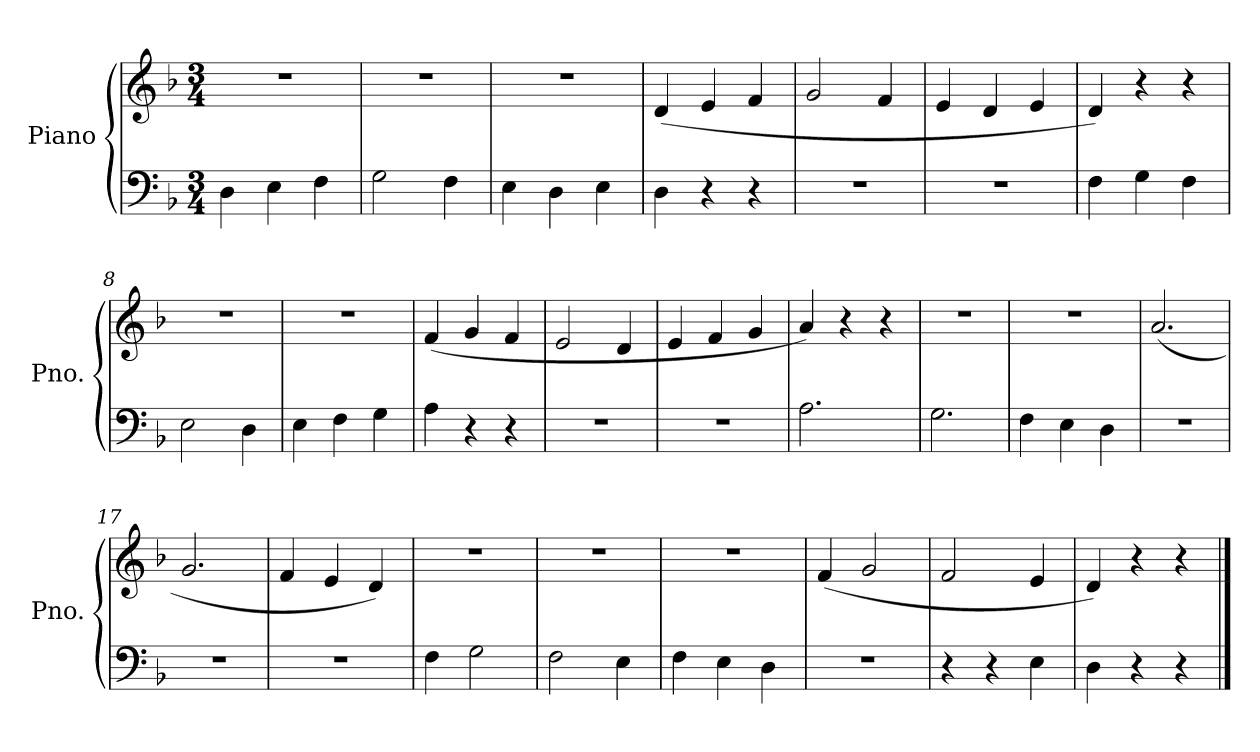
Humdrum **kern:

**kern	**kern
*part1	*part1
*staff2	*staff1
*I"Piano	*
*I'Pno.	*
*clefF4	*clefG2
*k[b-]	*k[b-]
*M3/4	*M3/4
*MM108	*MM108
=1	=1
4D\	2.r
4E\	.
4F\	.
=2	=2
2G\	2.r
4F\	.
=3	=3
4E\	2.r
4D\	.
4E\	.
=4	=4
4D\	(<4d/
4r	4e/
4r	4f/
=5	=5
2.r	2g/
.	4f/
=6	=6
2.r	4e/
.	4d/
.	4e/
=7	=7
4F\	4d/)
4G\	4r
4F\	4r
=8	=8
2E\	2.r
4D\	.
=9	=9
4E\	2.r
4F\	.
4G\	.
=10	=10
4A\	(>4f/
4r	4g/
4r	4f/
=11	=11
2.r	2e/
.	4d/
=12	=12
2.r	4e/
.	4f/
.	4g/
!!LO:LB:g=z
=13	=13
2.A\	4a/)
.	4r
.	4r
=14	=14
2.G\	2.r
=15	=15
4F\	2.r
4E\	.
4D\	.
=16	=16
2.r	(<2.a/
=17	=17
2.r	2.g/
=18	=18
2.r	4f/
.	4e/
.	4d/)
=19	=19
4F\	2.r
2G\	.
=20	=20
2F\	2.r
4E\	.
=21	=21
4F\	2.r
4E\	.
4D\	.
=22	=22
2.r	(<4f/
.	2g/
=23	=23
4r	2f/
4r	.
4E\	4e/
=24	=24
4D\	4d/)
4r	4r
4r	4r
==	==
*-	*-
